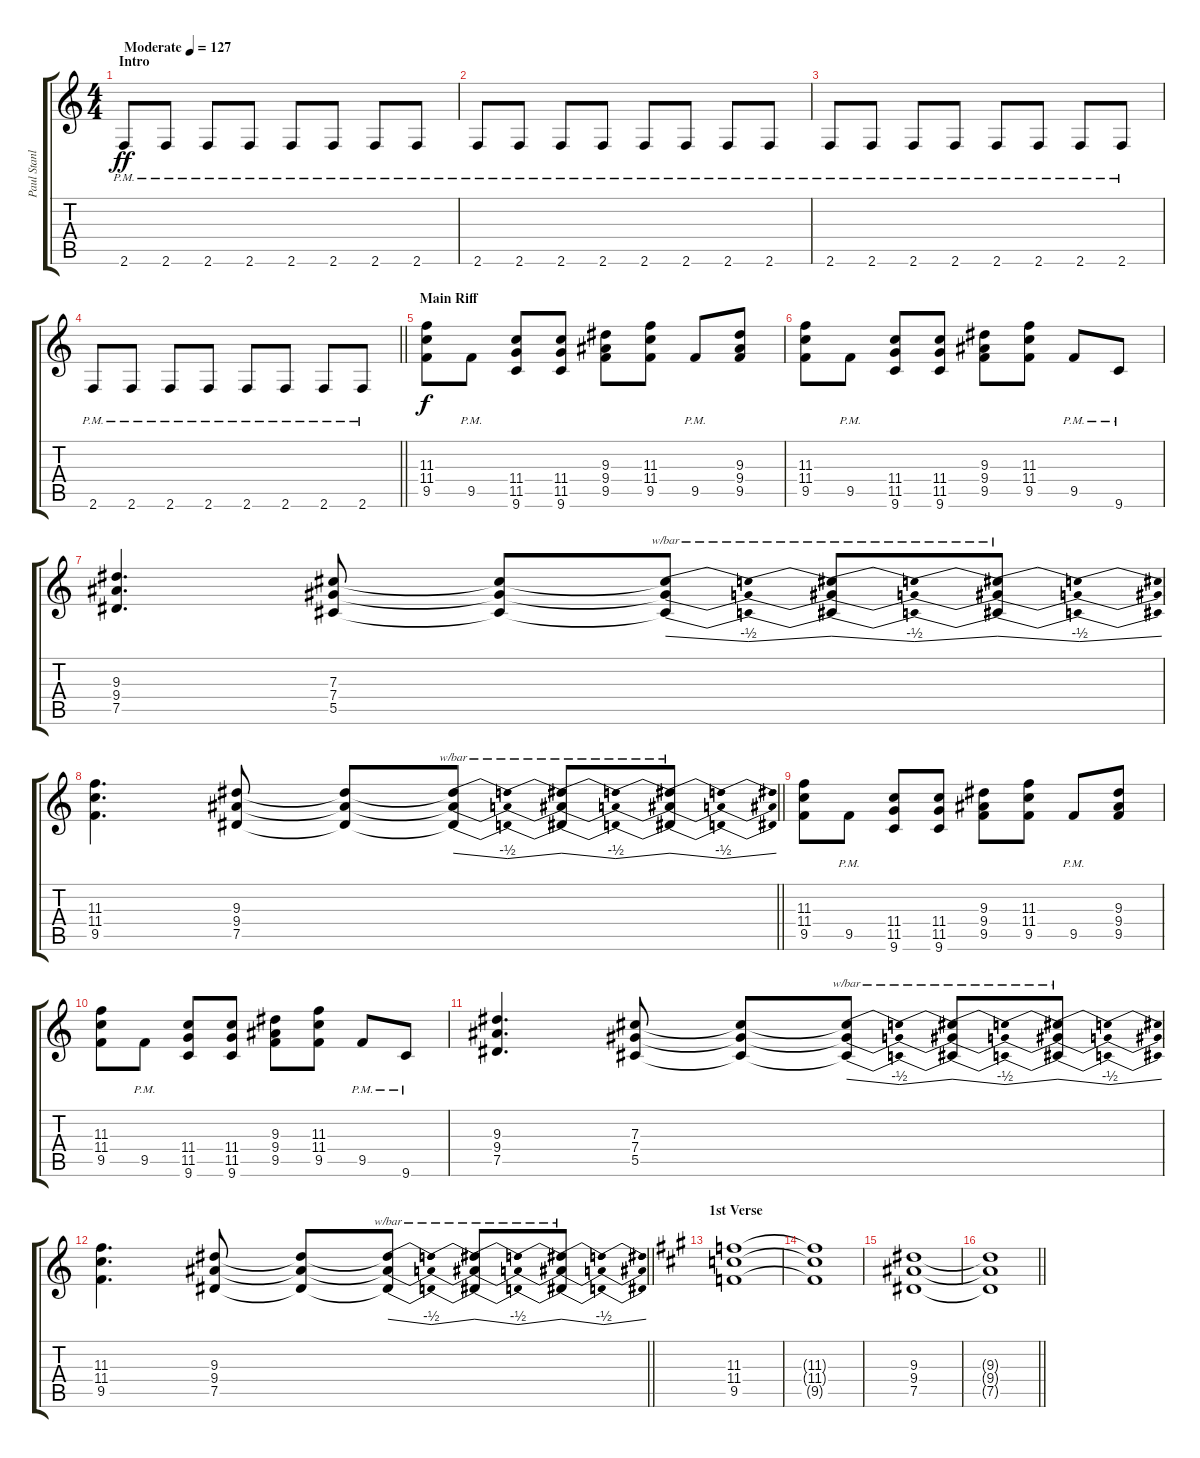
\track ("Paul Stanley (Rhythmic Guitar)" "Paul Stanl") {instrument overdrivenguitar}
\staff {score tabs}
\tuning (Eb4 Bb3 Gb3 Db3 Ab2 Eb2) {hide}
\ts (4 4)
\section ("" "Intro")
\tempo (127 "Moderate")
\clef g2
\ks c
2.6{pm}.8{dy ff instrument overdrivenguitar} 2.6{pm}.8 2.6{pm}.8 2.6{pm}.8 2.6{pm}.8 2.6{pm}.8 2.6{pm}.8 2.6{pm}.8 |
2.6{pm}.8 2.6{pm}.8 2.6{pm}.8 2.6{pm}.8 2.6{pm}.8 2.6{pm}.8 2.6{pm}.8 2.6{pm}.8 |
2.6{pm}.8 2.6{pm}.8 2.6{pm}.8 2.6{pm}.8 2.6{pm}.8 2.6{pm}.8 2.6{pm}.8 2.6{pm}.8 |
\barLineRight lightlight
2.6{pm}.8 2.6{pm}.8 2.6{pm}.8 2.6{pm}.8 2.6{pm}.8 2.6{pm}.8 2.6{pm}.8 2.6{pm}.8 |
\section ("" "Main Riff")
(11.3 11.4 9.5).8{dy f} 9.5{pm}.8 (11.4 11.5 9.6).8 (11.4 11.5 9.6).8 (9.3 9.4 9.5).8 (11.3 11.4 9.5).8 9.5{pm}.8 (9.3 9.4 9.5).8 |
(11.3 11.4 9.5).8 9.5{pm}.8 (11.4 11.5 9.6).8 (11.4 11.5 9.6).8 (9.3 9.4 9.5).8 (11.3 11.4 9.5).8 9.5{pm}.8 9.6{pm}.8 |
(9.3 9.4 7.5).4{d} (7.3 7.4 5.5).8 (7.3{t} 7.4{t} 5.5{t}).8 (7.3{t} 7.4{t} 5.5{t}).8{tbe (dip default 0 0 30 -2 60 0)} (7.3{t} 7.4{t} 5.5{t}).8{tbe (dip default 0 0 30 -2 60 0)} (7.3{t} 7.4{t} 5.5{t}).8{tbe (dip default 0 0 30 -2 60 0)} |
\barLineRight lightlight
(11.3 11.4 9.5).4{d} (9.3 9.4 7.5).8 (9.3{t} 9.4{t} 7.5{t}).8 (9.3{t} 9.4{t} 7.5{t}).8{tbe (dip default 0 0 30 -2 60 0)} (9.3{t} 9.4{t} 7.5{t}).8{tbe (dip default 0 0 30 -2 60 0)} (9.3{t} 9.4{t} 7.5{t}).8{tbe (dip default 0 0 30 -2 60 0)} |
(11.3 11.4 9.5).8 9.5{pm}.8 (11.4 11.5 9.6).8 (11.4 11.5 9.6).8 (9.3 9.4 9.5).8 (11.3 11.4 9.5).8 9.5{pm}.8 (9.3 9.4 9.5).8 |
(11.3 11.4 9.5).8 9.5{pm}.8 (11.4 11.5 9.6).8 (11.4 11.5 9.6).8 (9.3 9.4 9.5).8 (11.3 11.4 9.5).8 9.5{pm}.8 9.6{pm}.8 |
(9.3 9.4 7.5).4{d} (7.3 7.4 5.5).8 (7.3{t} 7.4{t} 5.5{t}).8 (7.3{t} 7.4{t} 5.5{t}).8{tbe (dip default 0 0 30 -2 60 0)} (7.3{t} 7.4{t} 5.5{t}).8{tbe (dip default 0 0 30 -2 60 0)} (7.3{t} 7.4{t} 5.5{t}).8{tbe (dip default 0 0 30 -2 60 0)} |
\barLineRight lightlight
(11.3 11.4 9.5).4{d} (9.3 9.4 7.5).8 (9.3{t} 9.4{t} 7.5{t}).8 (9.3{t} 9.4{t} 7.5{t}).8{tbe (dip default 0 0 30 -2 60 0)} (9.3{t} 9.4{t} 7.5{t}).8{tbe (dip default 0 0 30 -2 60 0)} (9.3{t} 9.4{t} 7.5{t}).8{tbe (dip default 0 0 30 -2 60 0)} |
\section ("" "1st Verse")
\ks a
(11.3 11.4 9.5).1 |
(11.3{t} 11.4{t} 9.5{t}).1 |
(9.3 9.4 7.5).1 |
\barLineRight lightlight
(9.3{t} 9.4{t} 7.5{t}).1
